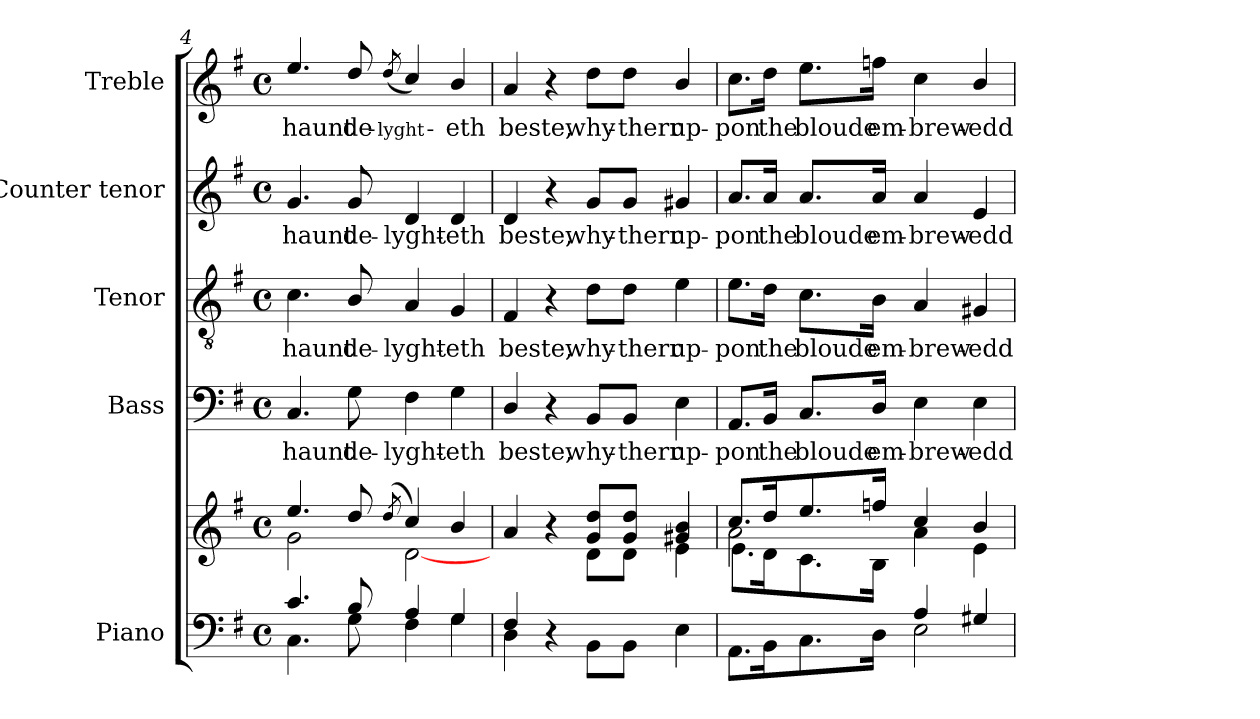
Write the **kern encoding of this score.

**kern	**kern	**kern	**text	**kern	**text	**kern	**text	**kern	**text
*part5	*part5	*part4	*part4	*part3	*part3	*part2	*part2	*part1	*part1
*staff6	*staff5	*staff4	*staff4	*staff3	*staff3	*staff2	*staff2	*staff1	*staff1
*I"Piano	*	*I"Bass	*	*I"Tenor	*	*I"Counter tenor	*	*I"Treble	*
*I'Pno.	*	*I'B.	*	*I'T.	*	*	*	*	*
*clefF4	*clefG2	*clefF4	*	*clefGv2	*	*clefG2	*	*clefG2	*
*	*	*	*	*ITrd7c12	*	*	*	*	*
*k[f#]	*k[f#]	*k[f#]	*	*k[f#]	*	*k[f#]	*	*k[f#]	*
*G:	*G:	*G:	*	*G:	*	*G:	*	*G:	*
*M4/4	*M4/4	*M4/4	*	*M4/4	*	*M4/4	*	*M4/4	*
*met(c)	*met(c)	*met(c)	*	*met(c)	*	*met(c)	*	*met(c)	*
=4	=4	=4	=4	=4	=4	=4	=4	=4	=4
*^	*^	*	*	*	*	*	*	*	*
!	!	!	!	!	!LO:LY:b:color=#000000	!	!	!	!	!	!
!	!	!	!	!	!	!	!LO:LY:b:color=#000000	!	!	!	!
!	!	!	!	!	!	!	!	!	!LO:LY:b:color=#000000	!	!
!	!	!	!	!	!	!	!	!	!	!	!LO:LY:b:color=#000000
4.ci/	4.Ci\	4.eei/	2gi\	4.Ci/	haunt	4.Ci\	haunt	4.gi/	haunt	4.eei/	haunt
!	!	!	!	!	!LO:LY:b:color=#000000	!	!	!	!	!	!
!	!	!	!	!	!	!	!LO:LY:b:color=#000000	!	!	!	!
!	!	!	!	!	!	!	!	!	!LO:LY:b:color=#000000	!	!
!	!	!	!	!	!	!	!	!	!	!	!LO:LY:b:color=#000000
8Bi/	8Gi\	8ddi/	.	8Gi\	de-	8BBi/	de-	8gi/	de-	8ddi/	de-
!	!	!	!	!	!	!	!	!	!	!	!LO:LY:b:color=#000000
.	.	(8qddi/	.	.	.	.	.	.	.	(8qddi/	-lyght-
!	!	!	!	!	!LO:LY:b:color=#000000	!	!	!	!	!	!
!	!	!	!	!	!	!	!LO:LY:b:color=#000000	!	!	!	!
!	!	!	!	!	!	!	!	!	!LO:LY:b:color=#000000	!	!
4Ai/	4F#i\	4cci/)	[2di\	4F#i\	-lyght-	4AAi/	-lyght-	4di/	-lyght-	4cci/)	.
!	!	!	!	!	!LO:LY:b:color=#000000	!	!	!	!	!	!
!	!	!	!	!	!	!	!LO:LY:b:color=#000000	!	!	!	!
!	!	!	!	!	!	!	!	!	!LO:LY:b:color=#000000	!	!
!	!	!	!	!	!	!	!	!	!	!	!LO:LY:b:color=#000000
4Gi/	4Gi\	4bi/	.	4Gi\	-eth	4GGi/	-eth	4di/	-eth	4bi/	-eth
!!LO:LB:g=z
=5	=5	=5	=5	=5	=5	=5	=5	=5	=5	=5	=5
!	!	!	!	!	!LO:LY:b:color=#000000	!	!	!	!	!	!
!	!	!	!	!	!	!	!LO:LY:b:color=#000000	!	!	!	!
!	!	!	!	!	!	!	!	!	!LO:LY:b:color=#000000	!	!
!	!	!	!	!	!	!	!	!	!	!	!LO:LY:b:color=#000000
4F#i/	4Di\	4ai/	2ryy	4Di/	beste,	4FF#i/	beste,	4di/	beste,	4ai/	beste,
4r	4ryy	4r	.	4r	.	4r	.	4r	.	4r	.
!	!	!	!	!	!LO:LY:b:color=#000000	!	!	!	!	!	!
!	!	!	!	!	!	!	!LO:LY:b:color=#000000	!	!	!	!
!	!	!	!	!	!	!	!	!	!LO:LY:b:color=#000000	!	!
!	!	!	!	!	!	!	!	!	!	!	!LO:LY:b:color=#000000
2ryy	8BBi\L	8gi/ 8ddiL	8di\L	8BBi/L	why-	8Di\L	why-	8gi/L	why-	8ddi\L	why-
!	!	!	!	!	!LO:LY:b:color=#000000	!	!	!	!	!	!
!	!	!	!	!	!	!	!LO:LY:b:color=#000000	!	!	!	!
!	!	!	!	!	!	!	!	!	!LO:LY:b:color=#000000	!	!
!	!	!	!	!	!	!	!	!	!	!	!LO:LY:b:color=#000000
.	8BBi\J	8gi/ 8ddiJ	8di\J	8BBi/J	-therr	8Di\J	-therr	8gi/J	-therr	8ddi\J	-therr
!	!	!	!	!	!LO:LY:b:color=#000000	!	!	!	!	!	!
!	!	!	!	!	!	!	!LO:LY:b:color=#000000	!	!	!	!
!	!	!	!	!	!	!	!	!	!LO:LY:b:color=#000000	!	!
!	!	!	!	!	!	!	!	!	!	!	!LO:LY:b:color=#000000
.	4Ei\	4g#Xi/ 4bi	4ei\	4Ei\	up-	4Ei\	up-	4g#Xi/	up-	4bi/	up-
=6	=6	=6	=6	=6	=6	=6	=6	=6	=6	=6	=6
*	*	*	*^	*	*	*	*	*	*	*	*
!	!	!	!	!	!	!LO:LY:b:color=#000000	!	!	!	!	!	!
!	!	!	!	!	!	!	!	!LO:LY:b:color=#000000	!	!	!	!
!	!	!	!	!	!	!	!	!	!	!LO:LY:b:color=#000000	!	!
!	!	!	!	!	!	!	!	!	!	!	!	!LO:LY:b:color=#000000
2ryy	8.AAi\L	8.cci/L	2ai\	8.ei\L	8.AAi/L	-pon	8.Ei\L	-pon	8.ai/L	-pon	8.cci\L	-pon
!	!	!	!	!	!	!LO:LY:b:color=#000000	!	!	!	!	!	!
!	!	!	!	!	!	!	!	!LO:LY:b:color=#000000	!	!	!	!
!	!	!	!	!	!	!	!	!	!	!LO:LY:b:color=#000000	!	!
!	!	!	!	!	!	!	!	!	!	!	!	!LO:LY:b:color=#000000
.	16BBi\k	16ddi/k	.	16di\k	16BBi/Jk	the	16Di\Jk	the	16ai/Jk	the	16ddi\Jk	the
!	!	!	!	!	!	!LO:LY:b:color=#000000	!	!	!	!	!	!
!	!	!	!	!	!	!	!	!LO:LY:b:color=#000000	!	!	!	!
!	!	!	!	!	!	!	!	!	!	!LO:LY:b:color=#000000	!	!
!	!	!	!	!	!	!	!	!	!	!	!	!LO:LY:b:color=#000000
.	8.Ci\	8.eei/	.	8.ci\	8.Ci/L	bloude	8.Ci\L	bloude	8.ai/L	bloude	8.eei\L	bloude
!	!	!	!	!	!	!LO:LY:b:color=#000000	!	!	!	!	!	!
!	!	!	!	!	!	!	!	!LO:LY:b:color=#000000	!	!	!	!
!	!	!	!	!	!	!	!	!	!	!LO:LY:b:color=#000000	!	!
!	!	!	!	!	!	!	!	!	!	!	!	!LO:LY:b:color=#000000
.	16Di\Jk	16ffni/Jk	.	16Bi\Jk	16Di/Jk	em-	16BBi\Jk	em-	16ai/Jk	em-	16ffni\Jk	em-
!	!	!	!	!	!	!LO:LY:b:color=#000000	!	!	!	!	!	!
!	!	!	!	!	!	!	!	!LO:LY:b:color=#000000	!	!	!	!
!	!	!	!	!	!	!	!	!	!	!LO:LY:b:color=#000000	!	!
!	!	!	!	!	!	!	!	!	!	!	!	!LO:LY:b:color=#000000
4Ai/	2Ei\	4cci/	4ai\	2ryy	4Ei\	-brew-	4AAi/	-brew-	4ai/	-brew-	4cci\	-brew-
!	!	!	!	!	!	!LO:LY:b:color=#000000	!	!	!	!	!	!
!	!	!	!	!	!	!	!	!LO:LY:b:color=#000000	!	!	!	!
!	!	!	!	!	!	!	!	!	!	!LO:LY:b:color=#000000	!	!
!	!	!	!	!	!	!	!	!	!	!	!	!LO:LY:b:color=#000000
4G#Xi/	.	4bi/	4ei\	.	4Ei\	-edd	4GG#Xi/	-edd	4ei/	-edd	4bi/	-edd
*v	*v	*	*	*	*	*	*	*	*	*	*	*
*	*v	*v	*v	*	*	*	*	*	*	*	*
=	=	=	=	=	=	=	=	=	=
*-	*-	*-	*-	*-	*-	*-	*-	*-	*-
